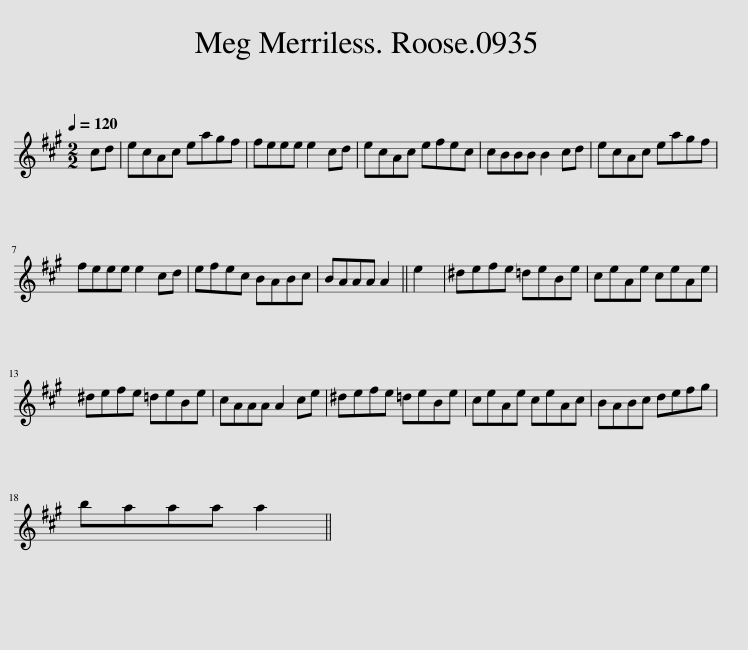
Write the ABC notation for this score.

X:1
L:1/8
Q:1/4=120
M:2/2
I:linebreak $
K:A
V:1 treble
V:1
 cd | ecAc eagf | feee e2 cd | ecAc efec | cBBB B2 cd | %5
 ecAc eagf |$ feee e2 cd | efec BABc | BAAA A2 || e2 | %10
 ^defe =deBe | ceAe ceAe |$ ^defe =deBe | cAAA A2 ce | ^defe =deBe | %15
 ceAe ceAc | BABc defg |$ baaa a2 || %18
